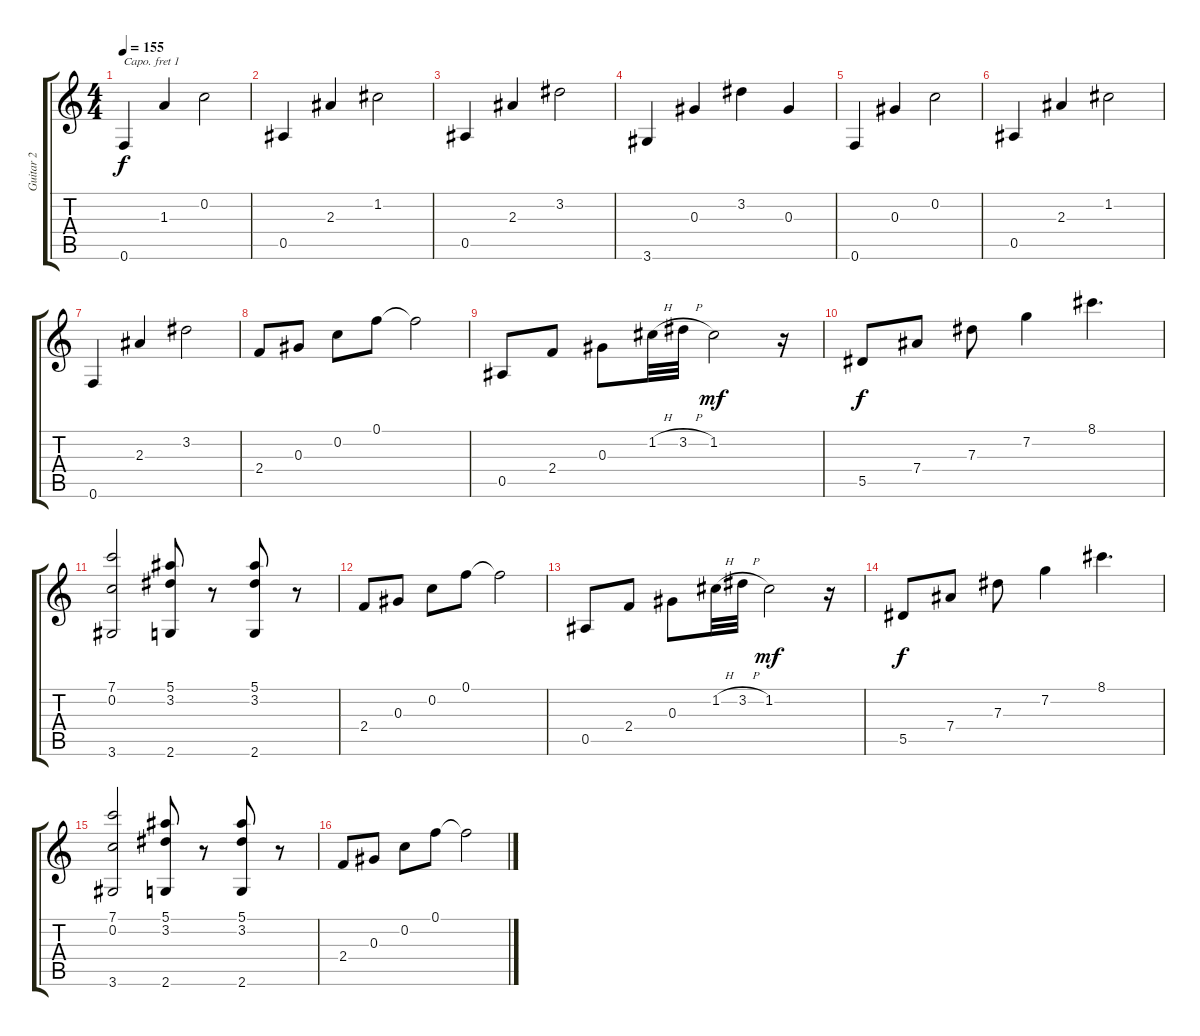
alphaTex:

\track ("Guitar 2" "Guitar 2") {instrument acousticguitarnylon}
\staff {score tabs}
\capo 1
\tuning (E4 B3 G3 D3 A2 E2) {hide}
\ts (4 4)
\tempo 155
\clef g2
\ks c
0.6.4{dy f} 1.3.4 0.2.2 |
0.5.4 2.3.4 1.2.2 |
0.5.4 2.3.4 3.2.2 |
3.6.4 0.3.4 3.2.4 0.3.4 |
0.6.4 0.3.4 0.2.2 |
0.5.4 2.3.4 1.2.2 |
0.6.4 2.3.4 3.2.2 |
2.4.8 0.3.8 0.2.8 0.1.8 0.1{t}.2 |
0.5.8 2.4.8 0.3.8 1.2{h}.32 3.2{h}.32 1.2.2{dy mf} r.16 |
5.5.8{dy f} 7.4.8 7.3.8 7.2.4 8.1.4{d} |
(7.1 0.2 3.6).2 (5.1 3.2 2.6).8 r.8 (5.1 3.2 2.6).8 r.8 |
2.4.8 0.3.8 0.2.8 0.1.8 0.1{t}.2 |
0.5.8 2.4.8 0.3.8 1.2{h}.32 3.2{h}.32 1.2.2{dy mf} r.16 |
5.5.8{dy f} 7.4.8 7.3.8 7.2.4 8.1.4{d} |
(7.1 0.2 3.6).2 (5.1 3.2 2.6).8 r.8 (5.1 3.2 2.6).8 r.8 |
2.4.8 0.3.8 0.2.8 0.1.8 0.1{t}.2
